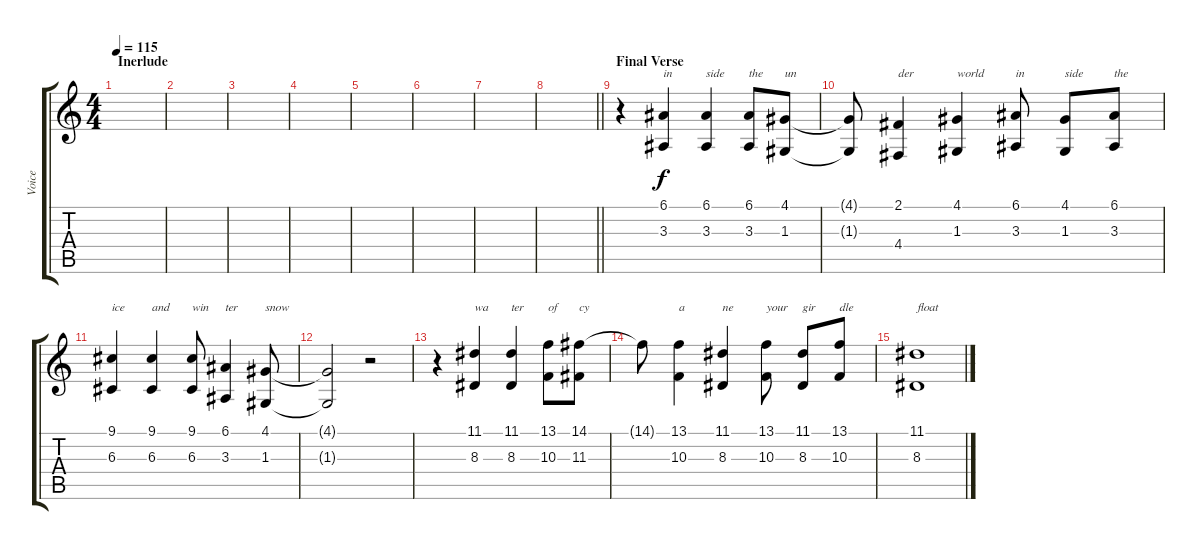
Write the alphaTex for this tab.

\track ("Voice" "Voice") {instrument choiraahs}
\staff {score tabs}
\tuning (E4 B3 G3 D3 A2 E2) {hide}
\ts (4 4)
\section ("" "Inerlude")
\tempo 115
\clef g2
\ks c
|
|
|
|
|
|
|
\barLineRight lightlight
|
\section ("" "Final Verse")
r.4 (6.1 3.3).4{txt "in"} (6.1 3.3).4{txt "side"} (6.1 3.3).8{txt "the"} (4.1 1.3).8{txt "un"} |
(4.1{t} 1.3{t}).8 (2.1 4.4).4{txt "der"} (4.1 1.3).4{txt "world"} (6.1 3.3).8{txt "in"} (4.1 1.3).8{txt "side"} (6.1 3.3).8{txt "the"} |
(9.1 6.3).4{txt "ice"} (9.1 6.3).4{txt "and"} (9.1 6.3).8{txt "win"} (6.1 3.3).4{txt "ter"} (4.1 1.3).8{txt "snow"} |
(4.1{t} 1.3{t}).2 r.2 |
r.4 (11.1 8.3).4{txt "wa"} (11.1 8.3).4{txt "ter"} (13.1 10.3).8{txt "of"} (14.1 11.3).8{txt "cy"} |
14.1{t}.8 (13.1 10.3).4{txt "a"} (11.1 8.3).4{txt "ne"} (13.1 10.3).8{txt "your"} (11.1 8.3).8{txt "gir"} (13.1 10.3).8{txt "dle"} |
(11.1 8.3).1{txt "float"}
